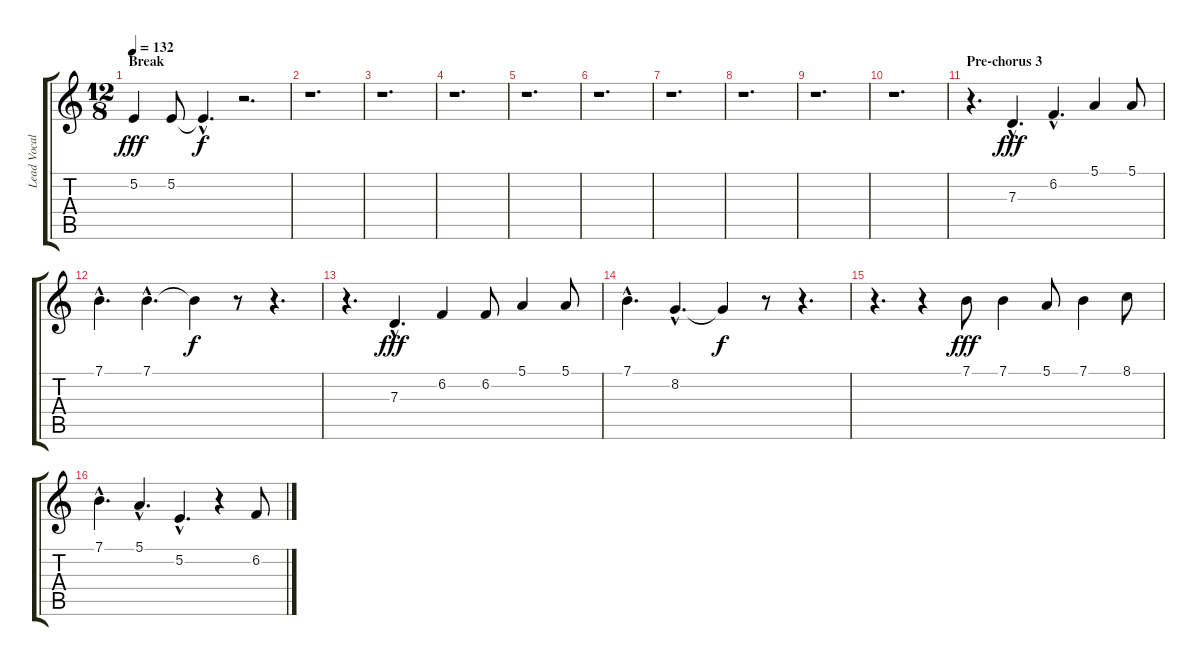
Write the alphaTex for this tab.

\track ("Lead Vocals" "Lead Vocal") {instrument altosax}
\staff {score tabs}
\tuning (E4 B3 G3 D3 A2 E2) {hide}
\ts (12 8)
\section ("" "Break")
\tempo 132
\clef g2
\ks c
5.2.4{dy fff} 5.2.8 5.2{hac t}.4{d dy f} r.2{d} |
r.1{d} |
r.1{d} |
r.1{d} |
r.1{d} |
r.1{d} |
r.1{d} |
r.1{d} |
r.1{d} |
r.1{d} |
\section ("" "Pre-chorus 3")
r.4{d} 7.3{hac}.4{d dy fff} 6.2{hac}.4{d} 5.1.4 5.1.8 |
7.1{hac}.4{d} 7.1{hac}.4{d} 7.1{t}.4{dy f} r.8 r.4{d} |
r.4{d} 7.3{hac}.4{d dy fff} 6.2.4 6.2.8 5.1.4 5.1.8 |
7.1{hac}.4{d} 8.2{hac}.4{d} 8.2{t}.4{dy f} r.8 r.4{d} |
r.4{d} r.4 7.1.8{dy fff} 7.1.4 5.1.8 7.1.4 8.1.8 |
7.1{hac}.4{d} 5.1{hac}.4{d} 5.2{hac}.4{d} r.4 6.2.8
